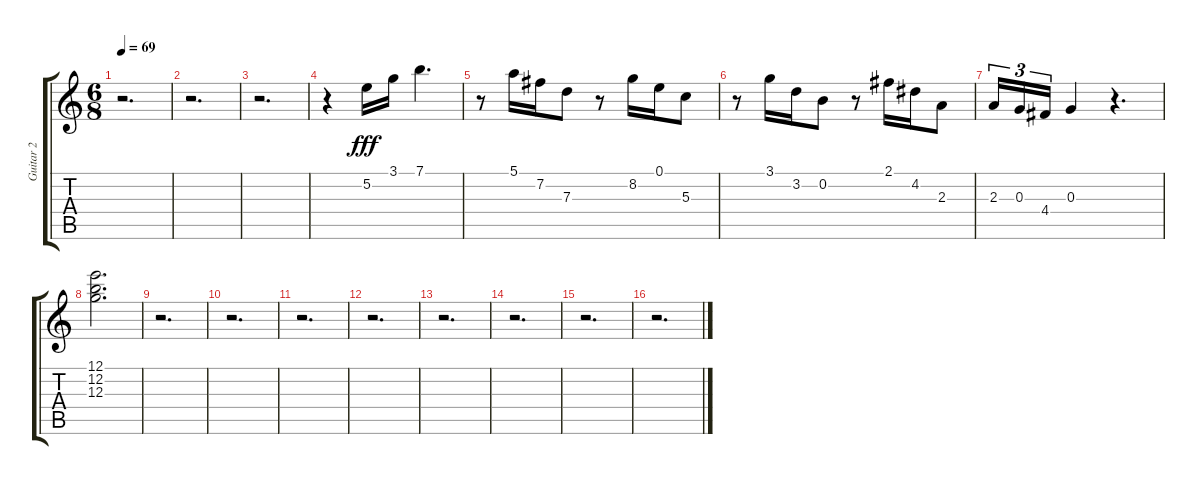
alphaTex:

\track ("Guitar 2" "Guitar 2") {instrument electricguitarclean}
\staff {score tabs}
\tuning (E4 B3 G3 D3 A2 E2) {hide}
\ts (6 8)
\tempo 69
\clef g2
\ks c
r.2{d dy fff} |
r.2{d} |
r.2{d} |
r.4 5.2.16 3.1.16 7.1.4{d} |
r.8 5.1.16 7.2.16 7.3.8 r.8 8.2.16 0.1.16 5.3.8 |
r.8 3.1.16 3.2.16 0.2.8 r.8 2.1.16 4.2.16 2.3.8 |
2.3.16{tu (3 2)} 0.3.16{tu (3 2)} 4.4.16{tu (3 2)} 0.3.4 r.4{d} |
(12.1 12.2 12.3).2{d} |
r.2{d} |
r.2{d} |
r.2{d} |
r.2{d} |
r.2{d} |
r.2{d} |
r.2{d} |
r.2{d}
